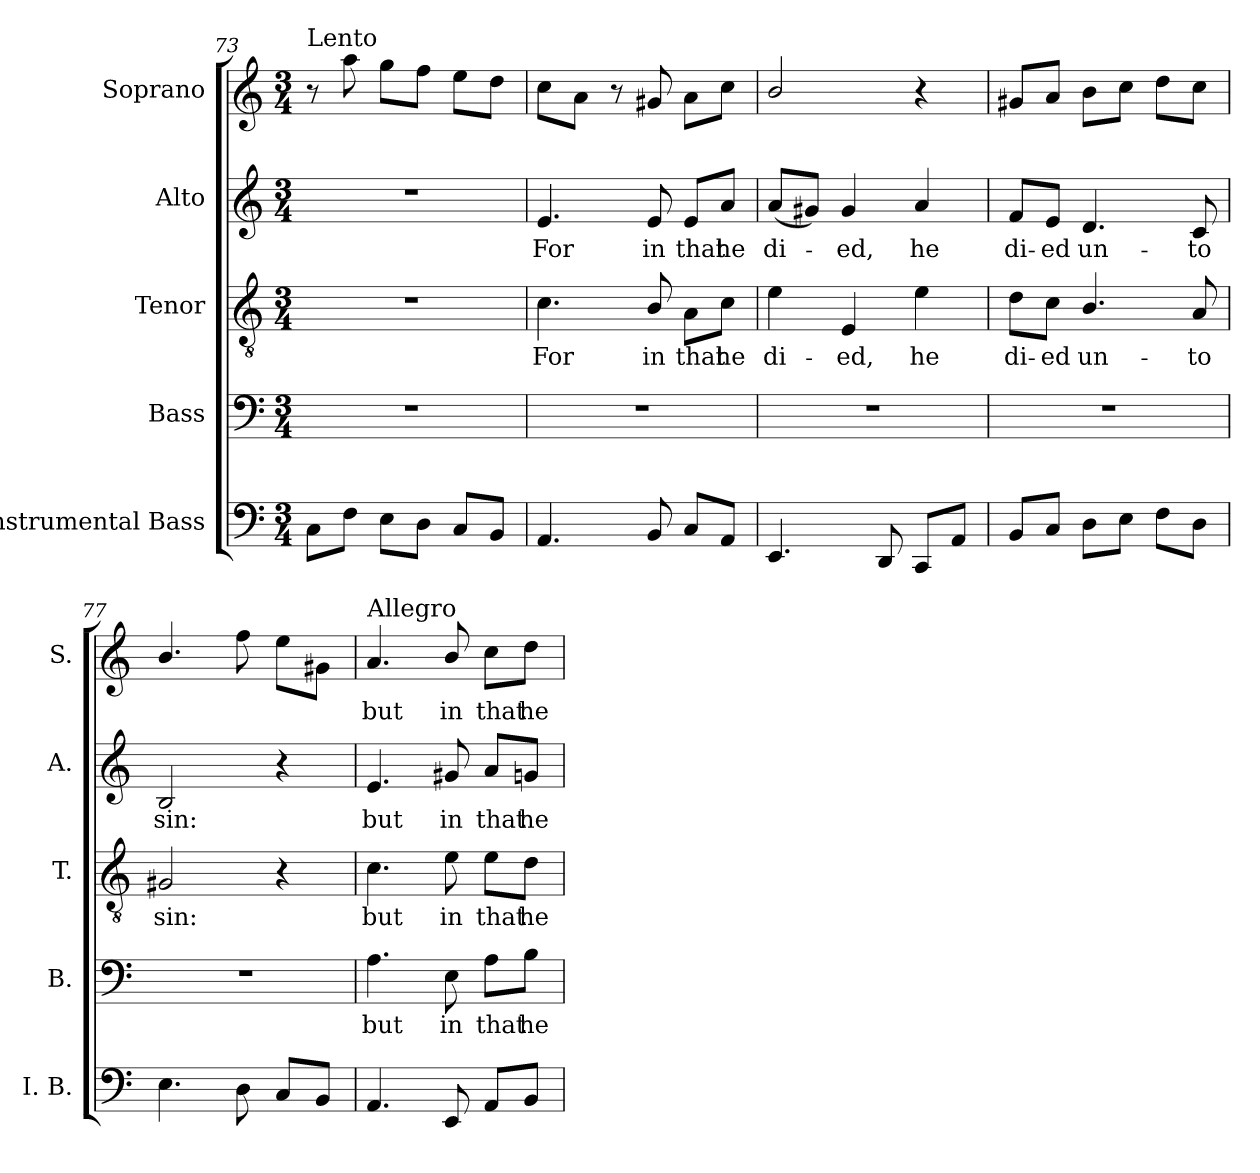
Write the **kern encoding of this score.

**kern	**kern	**text	**kern	**text	**kern	**text	**kern	**text
*part5	*part4	*part4	*part3	*part3	*part2	*part2	*part1	*part1
*staff5	*staff4	*staff4	*staff3	*staff3	*staff2	*staff2	*staff1	*staff1
*I"Instrumental Bass	*I"Bass	*	*I"Tenor	*	*I"Alto	*	*I"Soprano	*
*I'I. B.	*I'B.	*	*I'T.	*	*I'A.	*	*I'S.	*
!!LO:PB:g=z
*clefF4	*clefF4	*	*clefGv2	*	*clefG2	*	*clefG2	*
*	*	*	*ITrd7c12	*	*	*	*	*
*k[]	*k[]	*	*k[]	*	*k[]	*	*k[]	*
*C:	*C:	*	*C:	*	*C:	*	*C:	*
*M3/4	*M3/4	*	*M3/4	*	*M3/4	*	*M3/4	*
=73	=73	=73	=73	=73	=73	=73	=73	=73
!	!	!	!	!	!	!	!LO:TX:a:t=Lento	!
!	!LO:N:vis=1	!	!LO:N:vis=1	!	!LO:N:vis=1	!	!	!
8Ci\L	2.r	.	2.r	.	2.r	.	8r	.
8Fi\J	.	.	.	.	.	.	8aai\	.
8Ei\L	.	.	.	.	.	.	8ggi\L	.
8Di\J	.	.	.	.	.	.	8ffi\J	.
8Ci/L	.	.	.	.	.	.	8eei\L	.
8BBi/J	.	.	.	.	.	.	8ddi\J	.
=74	=74	=74	=74	=74	=74	=74	=74	=74
!	!LO:N:vis=1	!	!	!	!	!	!	!
!	!	!	!	!LO:LY:b:color=#000000	!	!	!	!
!	!	!	!	!	!	!LO:LY:b:color=#000000	!	!
4.AAi/	2.r	.	4.Ci\	For	4.ei/	For	8cci\L	.
.	.	.	.	.	.	.	8ai\J	.
.	.	.	.	.	.	.	8r	.
!	!	!	!	!LO:LY:b:color=#000000	!	!	!	!
!	!	!	!	!	!	!LO:LY:b:color=#000000	!	!
8BBi/	.	.	8BBi/	in	8ei/	in	8g#Xi/	.
!	!	!	!	!LO:LY:b:color=#000000	!	!	!	!
!	!	!	!	!	!	!LO:LY:b:color=#000000	!	!
8Ci/L	.	.	8AAi\L	that	8ei/L	that	8ai\L	.
!	!	!	!	!LO:LY:b:color=#000000	!	!	!	!
!	!	!	!	!	!	!LO:LY:b:color=#000000	!	!
8AAi/J	.	.	8Ci\J	he	8ai/J	he	8cci\J	.
=75	=75	=75	=75	=75	=75	=75	=75	=75
!	!LO:N:vis=1	!	!	!	!	!	!	!
!	!	!	!	!LO:LY:b:color=#000000	!	!	!	!
!	!	!	!	!	!	!LO:LY:b:color=#000000	!	!
4.EEi/	2.r	.	4Ei\	di-	(8ai/L	di-	2bi/	.
.	.	.	.	.	8g#Xi/J)	.	.	.
!	!	!	!	!LO:LY:b:color=#000000	!	!	!	!
!	!	!	!	!	!	!LO:LY:b:color=#000000	!	!
.	.	.	4EEi/	-ed,	4g#i/	-ed,	.	.
8DDi/	.	.	.	.	.	.	.	.
!	!	!	!	!LO:LY:b:color=#000000	!	!	!	!
!	!	!	!	!	!	!LO:LY:b:color=#000000	!	!
8CCi/L	.	.	4Ei\	he	4ai/	he	4r	.
8AAi/J	.	.	.	.	.	.	.	.
=76	=76	=76	=76	=76	=76	=76	=76	=76
!	!LO:N:vis=1	!	!	!	!	!	!	!
!	!	!	!	!LO:LY:b:color=#000000	!	!	!	!
!	!	!	!	!	!	!LO:LY:b:color=#000000	!	!
8BBi/L	2.r	.	8Di\L	di-	8fi/L	di-	8g#Xi/L	.
!	!	!	!	!LO:LY:b:color=#000000	!	!	!	!
!	!	!	!	!	!	!LO:LY:b:color=#000000	!	!
8Ci/J	.	.	8Ci\J	-ed	8ei/J	-ed	8ai/J	.
!	!	!	!	!LO:LY:b:color=#000000	!	!	!	!
!	!	!	!	!	!	!LO:LY:b:color=#000000	!	!
8Di\L	.	.	4.BBi/	un-	4.di/	un-	8bi\L	.
8Ei\J	.	.	.	.	.	.	8cci\J	.
8Fi\L	.	.	.	.	.	.	8ddi\L	.
!	!	!	!	!LO:LY:b:color=#000000	!	!	!	!
!	!	!	!	!	!	!LO:LY:b:color=#000000	!	!
8Di\J	.	.	8AAi/	-to	8ci/	-to	8cci\J	.
=77	=77	=77	=77	=77	=77	=77	=77	=77
!	!LO:N:vis=1	!	!	!	!	!	!	!
!	!	!	!	!LO:LY:b:color=#000000	!	!	!	!
!	!	!	!	!	!	!LO:LY:b:color=#000000	!	!
4.Ei\	2.r	.	2GG#Xi/	sin:	2Bi/	sin:	4.bi/	.
8Di\	.	.	.	.	.	.	8ffi\	.
8Ci/L	.	.	4r	.	4r	.	8eei\L	.
8BBi/J	.	.	.	.	.	.	8g#Xi\J	.
=78	=78	=78	=78	=78	=78	=78	=78	=78
!	!	!LO:LY:b:color=#000000	!	!	!	!	!	!
!	!	!	!	!LO:LY:b:color=#000000	!	!	!	!
!	!	!	!	!	!	!LO:LY:b:color=#000000	!	!
!	!	!	!	!	!	!	!LO:TX:a:t=Allegro	!
!	!	!	!	!	!	!	!	!LO:LY:b:color=#000000
4.AAi/	4.Ai\	but	4.Ci\	but	4.ei/	but	4.ai/	but
!	!	!LO:LY:b:color=#000000	!	!	!	!	!	!
!	!	!	!	!LO:LY:b:color=#000000	!	!	!	!
!	!	!	!	!	!	!LO:LY:b:color=#000000	!	!
!	!	!	!	!	!	!	!	!LO:LY:b:color=#000000
8EEi/	8Ei\	in	8Ei\	in	8g#Xi/	in	8bi/	in
!	!	!LO:LY:b:color=#000000	!	!	!	!	!	!
!	!	!	!	!LO:LY:b:color=#000000	!	!	!	!
!	!	!	!	!	!	!LO:LY:b:color=#000000	!	!
!	!	!	!	!	!	!	!	!LO:LY:b:color=#000000
8AAi/L	8Ai\L	that	8Ei\L	that	8ai/L	that	8cci\L	that
!	!	!LO:LY:b:color=#000000	!	!	!	!	!	!
!	!	!	!	!LO:LY:b:color=#000000	!	!	!	!
!	!	!	!	!	!	!LO:LY:b:color=#000000	!	!
!	!	!	!	!	!	!	!	!LO:LY:b:color=#000000
8BBi/J	8Bi\J	he	8Di\J	he	8gni/J	he	8ddi\J	he
=	=	=	=	=	=	=	=	=
*-	*-	*-	*-	*-	*-	*-	*-	*-
